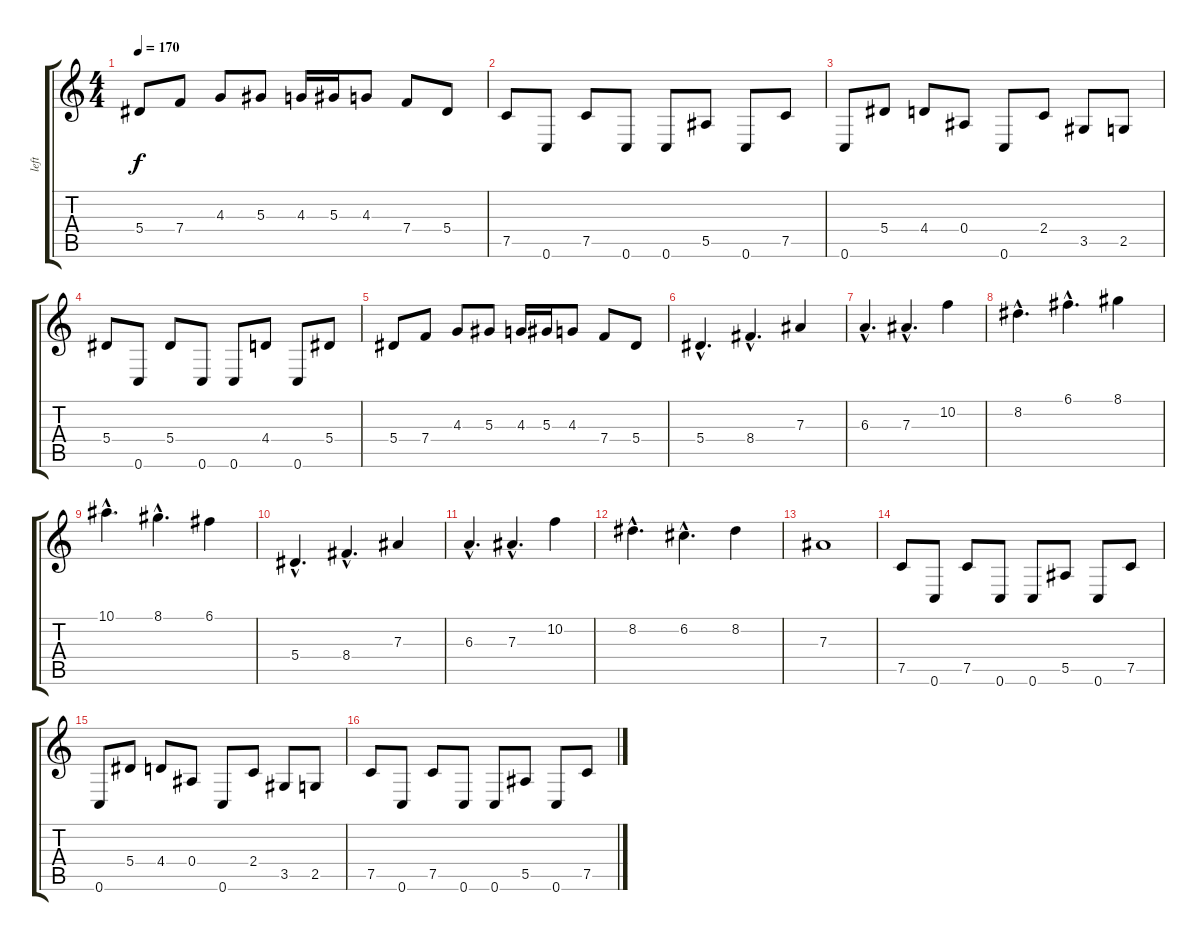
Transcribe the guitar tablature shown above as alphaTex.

\track ("left" "left") {instrument distortionguitar}
\staff {score tabs}
\tuning (C4 G3 Eb3 Bb2 F2 C2) {hide}
\ts (4 4)
\tempo 170
\clef g2
\ks c
5.4.8{dy f} 7.4.8 4.3.8 5.3.8 4.3.16 5.3.16 4.3.8 7.4.8 5.4.8 |
7.5.8 0.6.8 7.5.8 0.6.8 0.6.8 5.5.8 0.6.8 7.5.8 |
0.6.8 5.4.8 4.4.8 0.4.8 0.6.8 2.4.8 3.5.8 2.5.8 |
5.4.8 0.6.8 5.4.8 0.6.8 0.6.8 4.4.8 0.6.8 5.4.8 |
5.4.8 7.4.8 4.3.8 5.3.8 4.3.16 5.3.16 4.3.8 7.4.8 5.4.8 |
5.4{hac}.4{d} 8.4{hac}.4{d} 7.3.4 |
6.3{hac}.4{d} 7.3{hac}.4{d} 10.2.4 |
8.2{hac}.4{d} 6.1{hac}.4{d} 8.1.4 |
10.1{hac}.4{d} 8.1{hac}.4{d} 6.1.4 |
5.4{hac}.4{d} 8.4{hac}.4{d} 7.3.4 |
6.3{hac}.4{d} 7.3{hac}.4{d} 10.2.4 |
8.2{hac}.4{d} 6.2{hac}.4{d} 8.2.4 |
7.3.1 |
7.5.8 0.6.8 7.5.8 0.6.8 0.6.8 5.5.8 0.6.8 7.5.8 |
0.6.8 5.4.8 4.4.8 0.4.8 0.6.8 2.4.8 3.5.8 2.5.8 |
7.5.8 0.6.8 7.5.8 0.6.8 0.6.8 5.5.8 0.6.8 7.5.8
